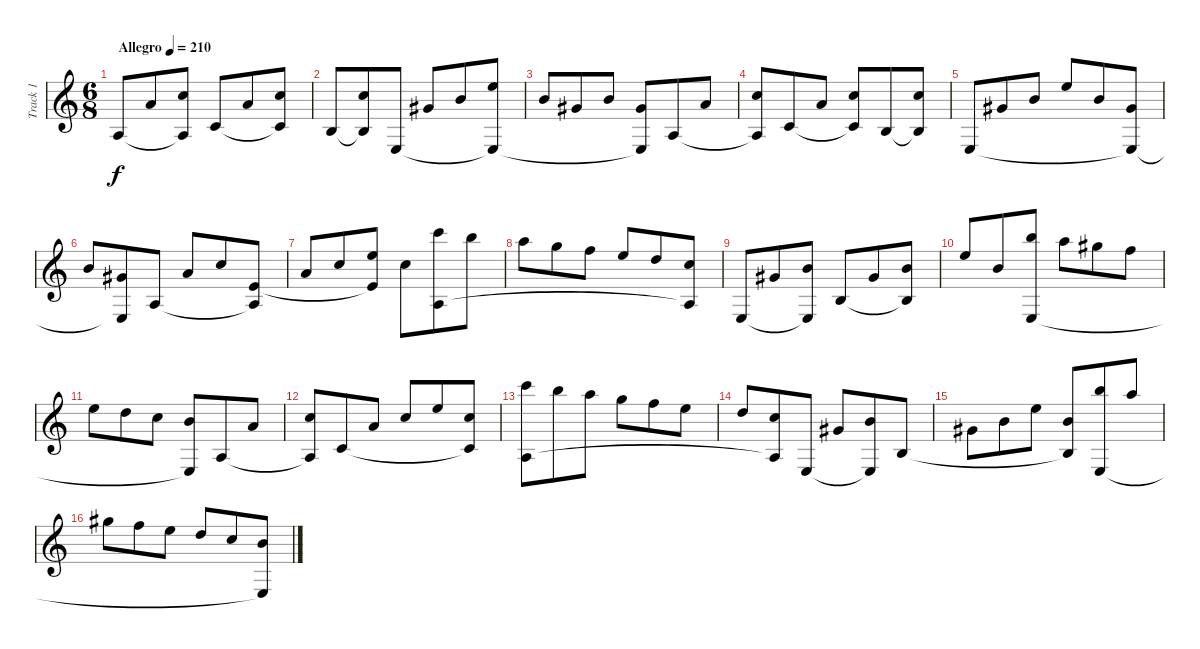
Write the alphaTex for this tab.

\track ("Track 1" "Track 1") {instrument acousticguitarnylon}
\staff {score}
\tuning (E4 B3 G3 D3 A2 E2) {hide}
\ts (6 8)
\tempo (210 "Allegro")
\clef g2
\ks c
0.5.8{dy f instrument acousticguitarnylon} 2.3.8 (1.2 0.5{t}).8 3.5.8 2.3.8 (1.2 3.5{t}).8 |
2.5.8 (1.2 2.5{t}).8 0.6.8 1.3.8 0.2.8 (0.1 0.6{t}).8 |
0.2.8 1.3.8 0.2.8 (1.3 0.6{t}).8 0.5.8 2.3.8 |
(1.2 0.5{t}).8 3.5.8 2.3.8 (1.2 3.5{t}).8 2.5.8 (1.2 2.5{t}).8 |
0.6.8 1.3.8 0.2.8 0.1.8 0.2.8 (1.3 0.6{t}).8 |
0.2.8 (1.3 0.6{t}).8 0.5.8 2.3.8 1.2.8 (2.4 0.5{t}).8 |
2.3.8 1.2.8 (0.1 2.4{t}).8 1.2.8 (8.1 0.5).8 7.1.8 |
5.1.8 8.2.8 6.2.8 5.2.8 7.3.8 (5.3 0.5{t}).8 |
0.6.8 1.3.8 (0.2 0.6{t}).8 2.5.8 1.3.8 (0.2 2.5{t}).8 |
0.1.8 0.2.8 (7.1 0.6).8 5.1.8 4.1.8 6.2.8 |
5.2.8 7.3.8 5.3.8 (4.3 0.6{t}).8 0.5.8 2.3.8 |
(1.2 0.5{t}).8 3.5.8 2.3.8 1.2.8 0.1.8 (1.2 3.5{t}).8 |
(8.1 0.5).8 7.1.8 5.1.8 8.2.8 6.2.8 5.2.8 |
7.3.8 (5.3 0.5{t}).8 0.6.8 1.3.8 (0.2 0.6{t}).8 2.5.8 |
1.3.8 0.2.8 0.1.8 (0.2 2.5{t}).8 (7.1 0.6).8 5.1.8 |
4.1.8 6.2.8 5.2.8 7.3.8 5.3.8 (4.3 0.6{t}).8
